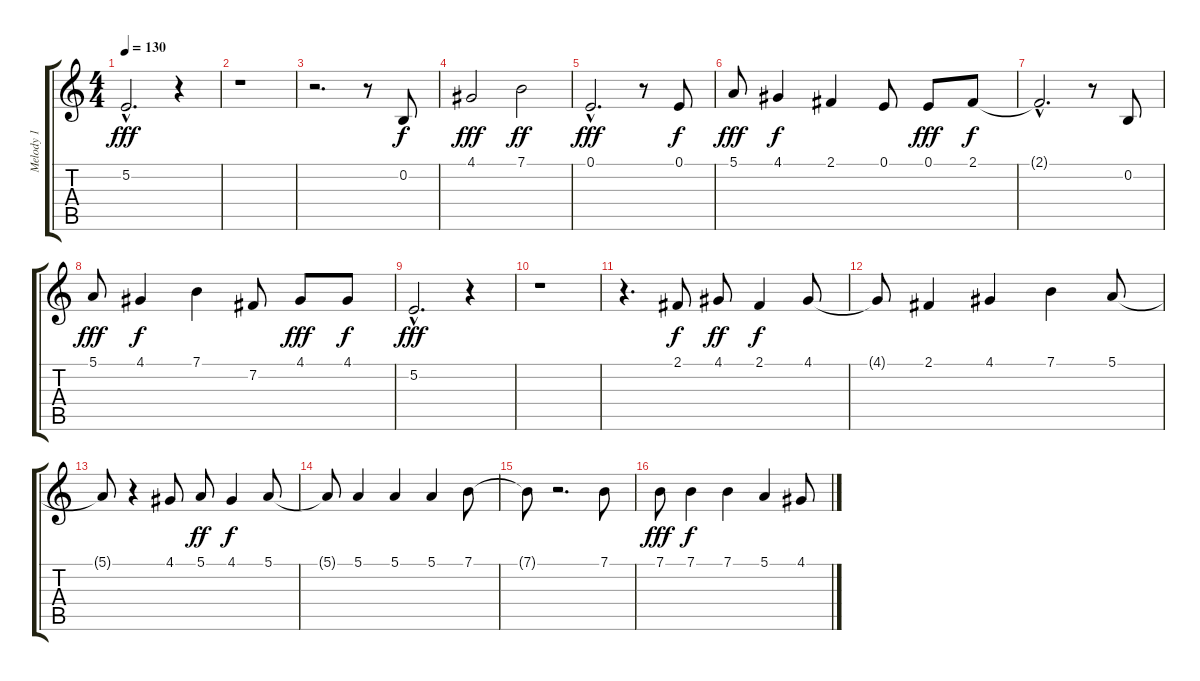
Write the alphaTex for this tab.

\track ("Melody 1" "Melody 1") {instrument lead4chiff}
\staff {score tabs}
\tuning (E4 B3 G3 D3 A2 E2) {hide}
\ts (4 4)
\tempo 130
\clef g2
\ks c
5.2{hac}.2{d dy fff} r.4 |
r.1 |
r.2{d} r.8 0.2.8{dy f} |
4.1.2{dy fff} 7.1.2{dy ff} |
0.1{hac}.2{d dy fff} r.8 0.1.8{dy f} |
5.1.8{dy fff} 4.1.4{dy f} 2.1.4 0.1.8 0.1.8{dy fff} 2.1.8{dy f} |
2.1{hac t}.2{d} r.8 0.2.8 |
5.1.8{dy fff} 4.1.4{dy f} 7.1.4 7.2.8 4.1.8{dy fff} 4.1.8{dy f} |
5.2{hac}.2{d dy fff} r.4 |
r.1 |
r.4{d} 2.1.8{dy f} 4.1.8{dy ff} 2.1.4{dy f} 4.1.8 |
4.1{t}.8 2.1.4 4.1.4 7.1.4 5.1.8 |
5.1{t}.8 r.4 4.1.8 5.1.8{dy ff} 4.1.4{dy f} 5.1.8 |
5.1{t}.8 5.1.4 5.1.4 5.1.4 7.1.8 |
7.1{t}.8 r.2{d} 7.1.8 |
7.1.8{dy fff} 7.1.4{dy f} 7.1.4 5.1.4 4.1.8
